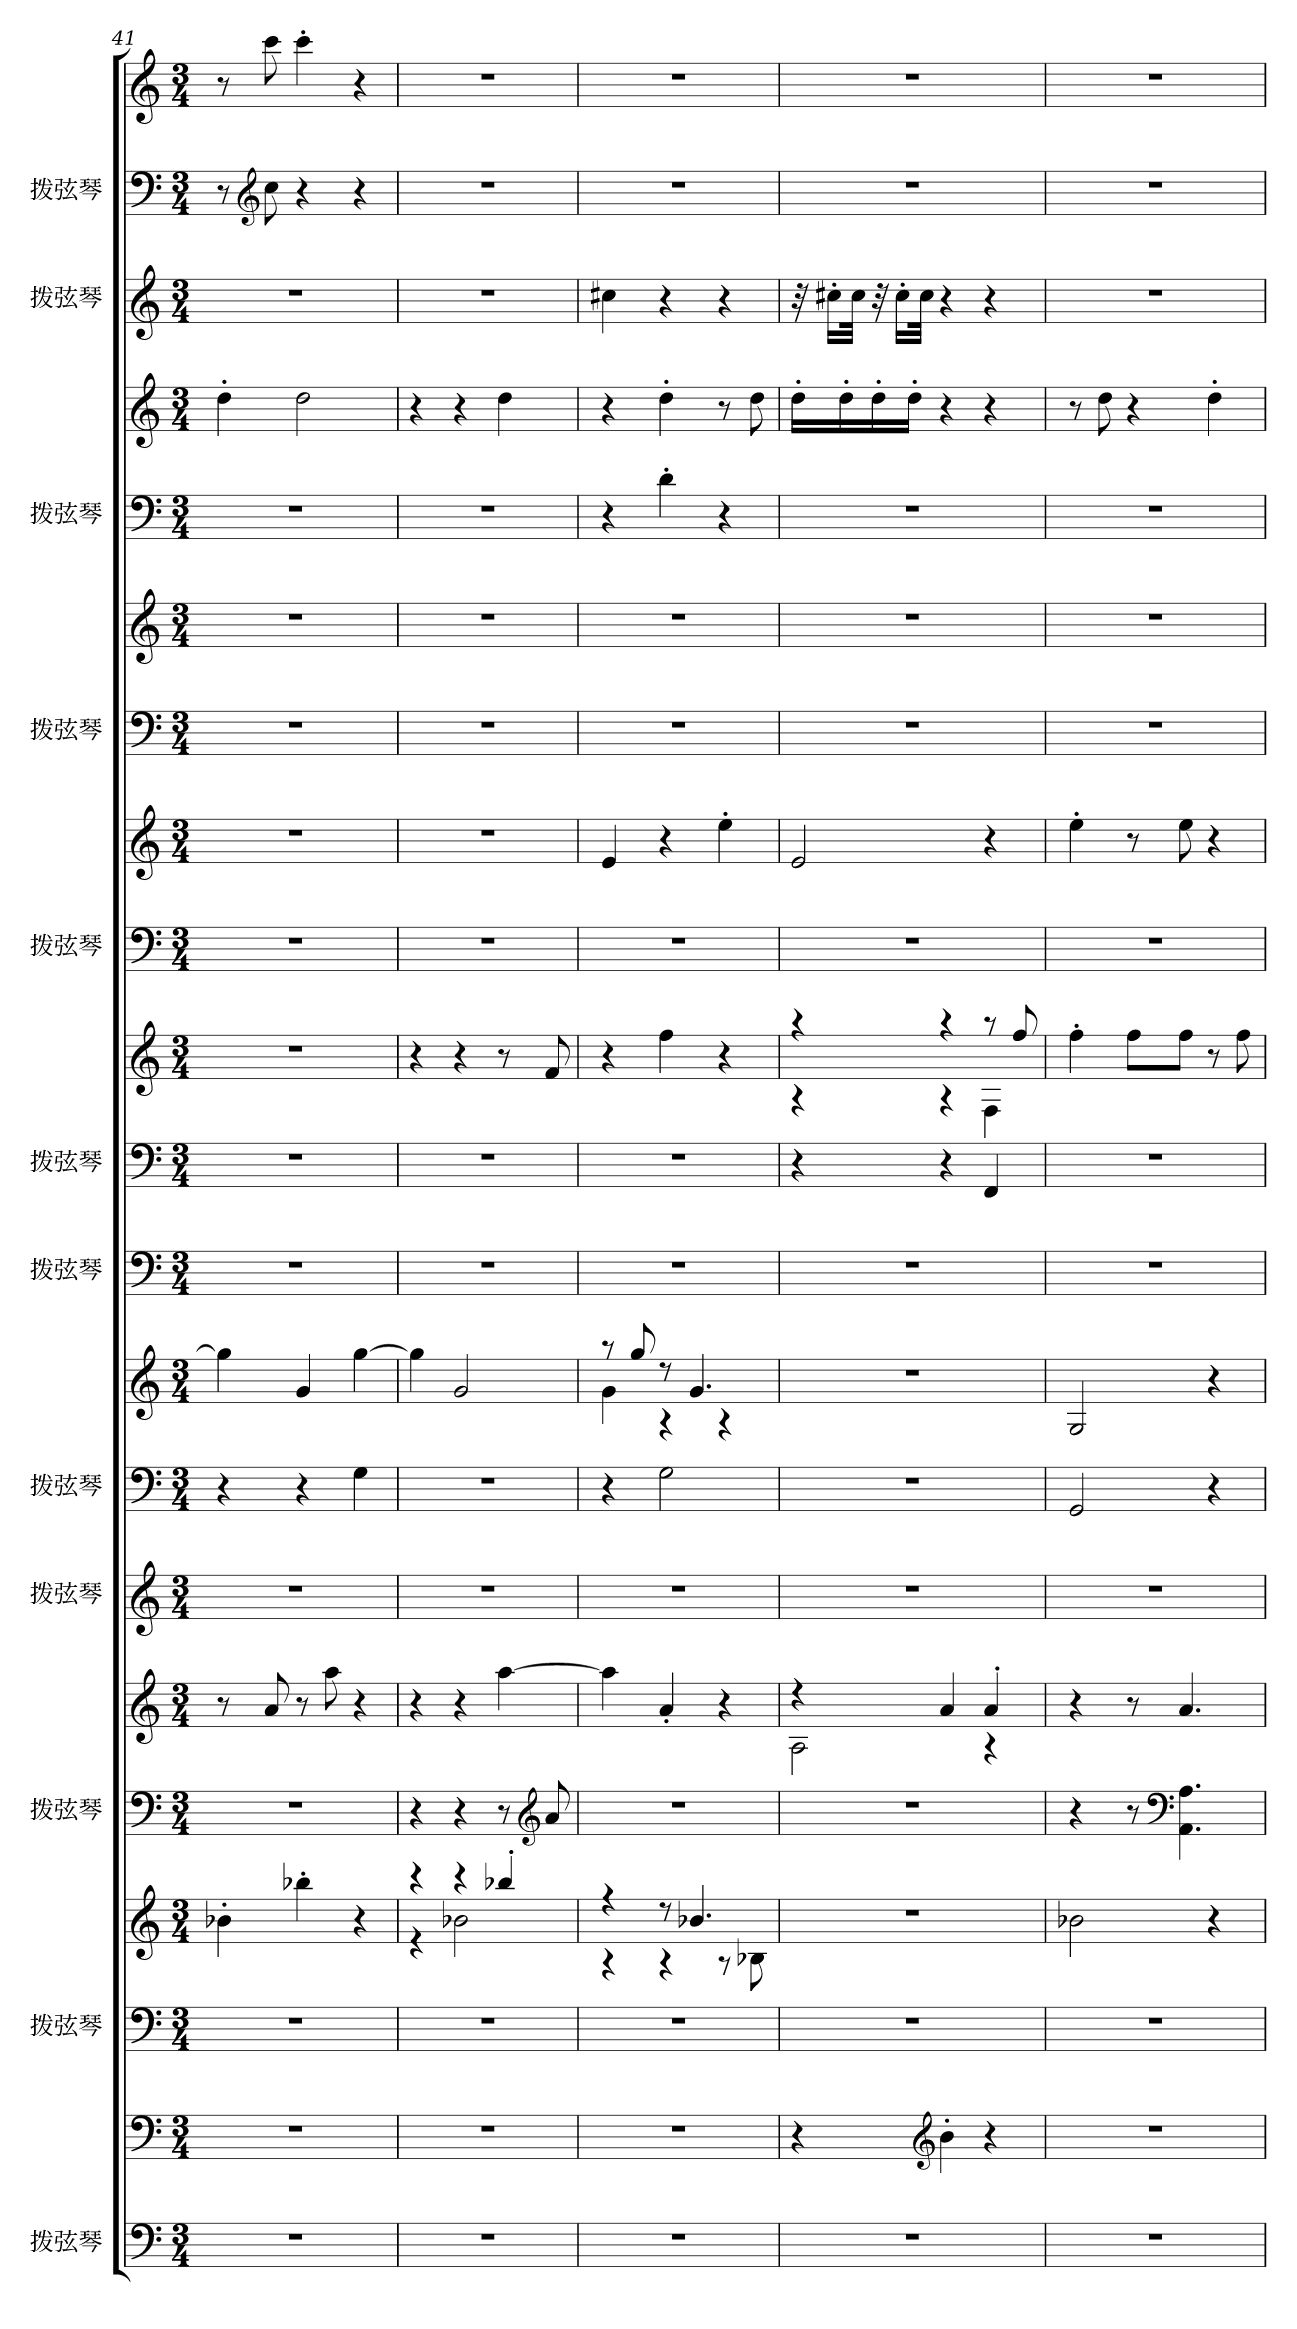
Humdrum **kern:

**kern	**kern	**kern	**kern	**kern	**kern	**kern	**kern	**kern	**kern	**kern	**kern	**kern	**kern	**kern	**kern	**kern	**kern	**kern	**kern	**kern
*part12	*part12	*part11	*part11	*part10	*part10	*part9	*part8	*part8	*part7	*part6	*part6	*part5	*part5	*part4	*part4	*part3	*part3	*part2	*part1	*part1
*staff21	*staff20	*staff19	*staff18	*staff17	*staff16	*staff15	*staff14	*staff13	*staff12	*staff11	*staff10	*staff9	*staff8	*staff7	*staff6	*staff5	*staff4	*staff3	*staff2	*staff1
*I"拨弦琴	*	*I"拨弦琴	*	*I"拨弦琴	*	*I"拨弦琴	*I"拨弦琴	*	*I"拨弦琴	*I"拨弦琴	*	*I"拨弦琴	*	*I"拨弦琴	*	*I"拨弦琴	*	*I"拨弦琴	*I"拨弦琴	*
*clefF4	*clefF4	*clefF4	*clefG2	*clefF4	*clefG2	*clefG2	*clefF4	*clefG2	*clefF4	*clefF4	*clefG2	*clefF4	*clefG2	*clefF4	*clefG2	*clefF4	*clefG2	*clefG2	*clefF4	*clefG2
*k[]	*k[]	*k[]	*k[]	*k[]	*k[]	*k[]	*k[]	*k[]	*k[]	*k[]	*k[]	*k[]	*k[]	*k[]	*k[]	*k[]	*k[]	*k[]	*k[]	*k[]
*M3/4	*M3/4	*M3/4	*M3/4	*M3/4	*M3/4	*M3/4	*M3/4	*M3/4	*M3/4	*M3/4	*M3/4	*M3/4	*M3/4	*M3/4	*M3/4	*M3/4	*M3/4	*M3/4	*M3/4	*M3/4
=41	=41	=41	=41	=41	=41	=41	=41	=41	=41	=41	=41	=41	=41	=41	=41	=41	=41	=41	=41	=41
2.r	2.r	2.r	4b-X'\	2.r	8r	2.r	4r	4gg\]	2.r	2.r	2.r	2.r	2.r	2.r	2.r	2.r	4dd'\	2.r	8r	8r
*	*	*	*	*	*	*	*	*	*	*	*	*	*	*	*	*	*	*	*clefG2	*
.	.	.	.	.	8a/	.	.	.	.	.	.	.	.	.	.	.	.	.	8cc\	8ccc\
.	.	.	4bb-X'\	.	8r	.	4r	4g/	.	.	.	.	.	.	.	.	2dd\	.	4r	4ccc'\
.	.	.	.	.	8aa\	.	.	.	.	.	.	.	.	.	.	.	.	.	.	.
.	.	.	4r	.	4r	.	4G\	[4gg\	.	.	.	.	.	.	.	.	.	.	4r	4r
=42	=42	=42	=42	=42	=42	=42	=42	=42	=42	=42	=42	=42	=42	=42	=42	=42	=42	=42	=42	=42
*	*	*	*^	*	*	*	*	*	*	*	*	*	*	*	*	*	*	*	*	*
2.r	2.r	2.r	4r	4r	4r	4r	2.r	2.r	4gg\]	2.r	2.r	4r	2.r	2.r	2.r	2.r	2.r	4r	2.r	2.r	2.r
.	.	.	4r	2b-X\	4r	4r	.	.	2g/	.	.	4r	.	.	.	.	.	4r	.	.	.
.	.	.	4bb-X'/	.	8r	[4aa\	.	.	.	.	.	8r	.	.	.	.	.	4dd\	.	.	.
*	*	*	*	*	*clefG2	*	*	*	*	*	*	*	*	*	*	*	*	*	*	*	*
.	.	.	.	.	8a/	.	.	.	.	.	.	8f/	.	.	.	.	.	.	.	.	.
!!LO:PB:g=z
=43	=43	=43	=43	=43	=43	=43	=43	=43	=43	=43	=43	=43	=43	=43	=43	=43	=43	=43	=43	=43	=43
*	*	*	*	*	*	*	*	*	*^	*	*	*	*	*	*	*	*	*	*	*	*
2.r	2.r	2.r	4r	4r	2.r	4aa\]	2.r	4r	8r	4g\	2.r	2.r	4r	2.r	4e/	2.r	2.r	4r	4r	4cc#X\	2.r	2.r
.	.	.	.	.	.	.	.	.	8gg/	.	.	.	.	.	.	.	.	.	.	.	.	.
.	.	.	8r	4r	.	4a'/	.	2G\	8r	4r	.	.	4ff\	.	4r	.	.	4d'\	4dd'\	4r	.	.
.	.	.	4.b-X/	.	.	.	.	.	4.g/	.	.	.	.	.	.	.	.	.	.	.	.	.
.	.	.	.	8r	.	4r	.	.	.	4r	.	.	4r	.	4ee'\	.	.	4r	8r	4r	.	.
.	.	.	.	8B-X\	.	.	.	.	.	.	.	.	.	.	.	.	.	.	8dd\	.	.	.
*	*	*	*v	*v	*	*	*	*	*v	*v	*	*	*	*	*	*	*	*	*	*	*	*
=44	=44	=44	=44	=44	=44	=44	=44	=44	=44	=44	=44	=44	=44	=44	=44	=44	=44	=44	=44	=44
*	*	*	*	*	*^	*	*	*	*	*	*^	*	*	*	*	*	*	*	*	*
2.r	4r	2.r	2.r	2.r	4r	2A\	2.r	2.r	2.r	2.r	4r	4r	4r	2.r	2e/	2.r	2.r	2.r	16dd'\LL	32r	2.r	2.r
.	.	.	.	.	.	.	.	.	.	.	.	.	.	.	.	.	.	.	.	16cc#X'\LL	.	.
.	.	.	.	.	.	.	.	.	.	.	.	.	.	.	.	.	.	.	16dd'\	.	.	.
.	.	.	.	.	.	.	.	.	.	.	.	.	.	.	.	.	.	.	.	32cc#\JJk	.	.
.	.	.	.	.	.	.	.	.	.	.	.	.	.	.	.	.	.	.	16dd'\	32r	.	.
.	.	.	.	.	.	.	.	.	.	.	.	.	.	.	.	.	.	.	.	16cc#'\LL	.	.
.	.	.	.	.	.	.	.	.	.	.	.	.	.	.	.	.	.	.	16dd'\JJ	.	.	.
.	.	.	.	.	.	.	.	.	.	.	.	.	.	.	.	.	.	.	.	32cc#\JJk	.	.
*	*clefG2	*	*	*	*	*	*	*	*	*	*	*	*	*	*	*	*	*	*	*	*	*
.	4b'\	.	.	.	4a/	.	.	.	.	.	4r	4r	4r	.	.	.	.	.	4r	4r	.	.
.	4r	.	.	.	4a'/	4r	.	.	.	.	4FF/	8r	4F\	.	4r	.	.	.	4r	4r	.	.
.	.	.	.	.	.	.	.	.	.	.	.	8ff/	.	.	.	.	.	.	.	.	.	.
*	*	*	*	*	*v	*v	*	*	*	*	*	*v	*v	*	*	*	*	*	*	*	*	*
=45	=45	=45	=45	=45	=45	=45	=45	=45	=45	=45	=45	=45	=45	=45	=45	=45	=45	=45	=45	=45
2.r	2.r	2.r	2b-X\	4r	4r	2.r	2GG/	2G/	2.r	2.r	4ff'\	2.r	4ee'\	2.r	2.r	2.r	8r	2.r	2.r	2.r
.	.	.	.	.	.	.	.	.	.	.	.	.	.	.	.	.	8dd\	.	.	.
.	.	.	.	8r	8r	.	.	.	.	.	8ff\L	.	8r	.	.	.	4r	.	.	.
*	*	*	*	*clefF4	*	*	*	*	*	*	*	*	*	*	*	*	*	*	*	*
.	.	.	.	4.AA\ 4.A\	4.a/	.	.	.	.	.	8ff\J	.	8ee\	.	.	.	.	.	.	.
.	.	.	4r	.	.	.	4r	4r	.	.	8r	.	4r	.	.	.	4dd'\	.	.	.
.	.	.	.	.	.	.	.	.	.	.	8ff\	.	.	.	.	.	.	.	.	.
=	=	=	=	=	=	=	=	=	=	=	=	=	=	=	=	=	=	=	=	=
*-	*-	*-	*-	*-	*-	*-	*-	*-	*-	*-	*-	*-	*-	*-	*-	*-	*-	*-	*-	*-
